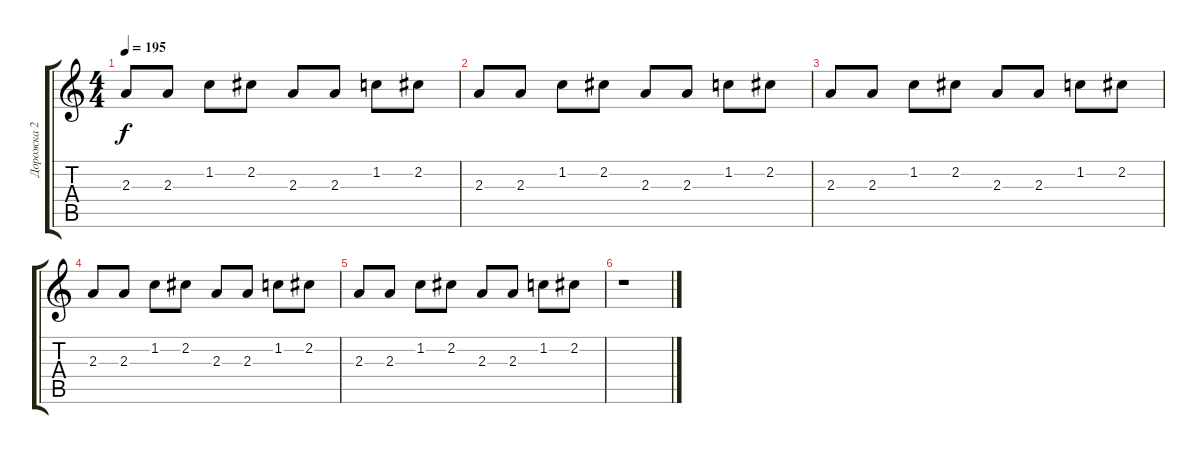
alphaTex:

\track ("Дорожка 2" "Дорожка 2") {instrument acousticguitarnylon}
\staff {score tabs}
\tuning (E4 B3 G3 D3 A2 E2) {hide}
\ts (4 4)
\tempo 195
\clef g2
\ks c
2.3.8{dy f} 2.3.8 1.2.8 2.2.8 2.3.8 2.3.8 1.2.8 2.2.8 |
2.3.8 2.3.8 1.2.8 2.2.8 2.3.8 2.3.8 1.2.8 2.2.8 |
2.3.8 2.3.8 1.2.8 2.2.8 2.3.8 2.3.8 1.2.8 2.2.8 |
2.3.8 2.3.8 1.2.8 2.2.8 2.3.8 2.3.8 1.2.8 2.2.8 |
2.3.8 2.3.8 1.2.8 2.2.8 2.3.8 2.3.8 1.2.8 2.2.8 |
r.1
